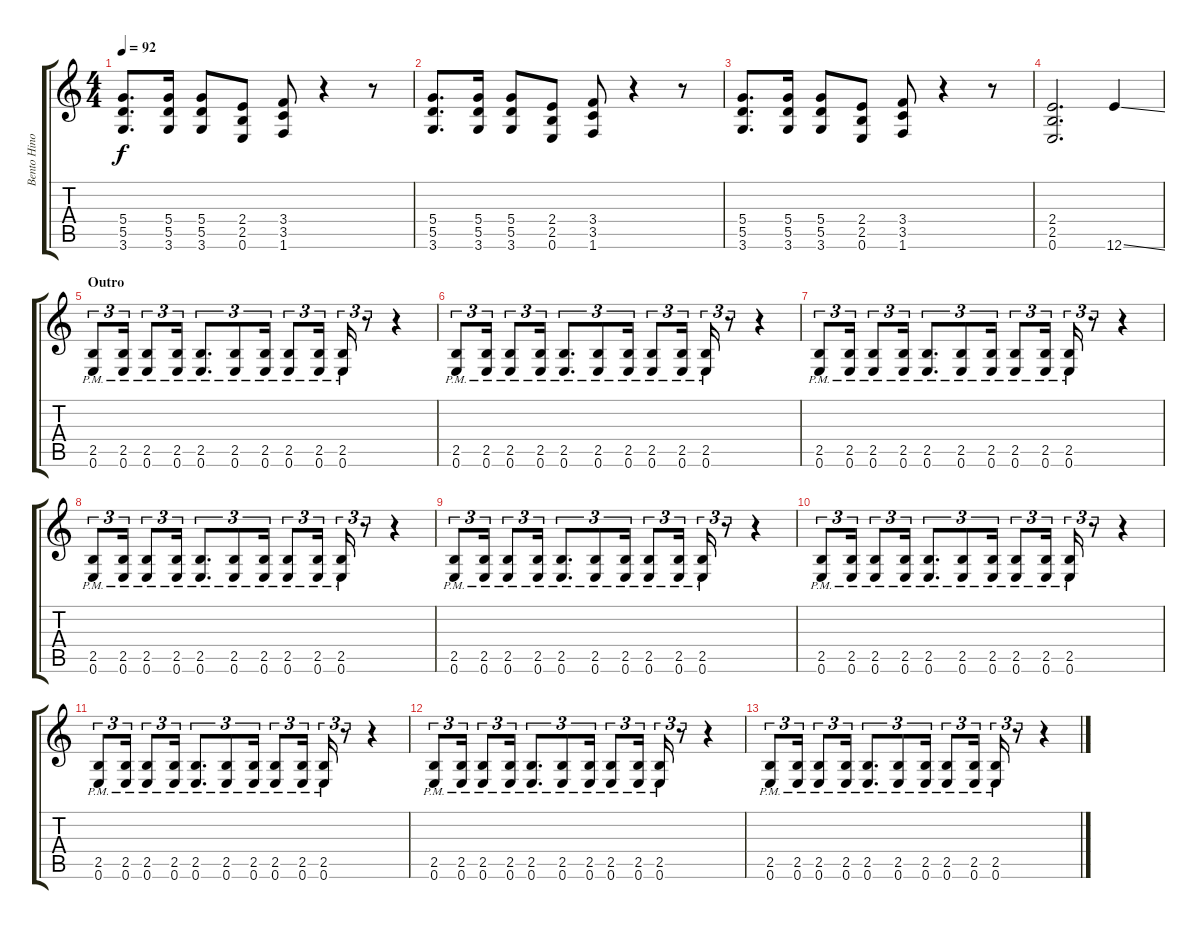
\track ("Bento Hinoto" "Bento Hino") {instrument distortionguitar}
\staff {score tabs}
\tuning (E4 B3 G3 D3 A2 E2) {hide}
\ts (4 4)
\tempo 92
\clef g2
\ks c
(5.4 5.5 3.6).8{d dy f} (5.4 5.5 3.6).16 (5.4 5.5 3.6).8 (2.4 2.5 0.6).8 (3.4 3.5 1.6).8 r.4 r.8 |
(5.4 5.5 3.6).8{d} (5.4 5.5 3.6).16 (5.4 5.5 3.6).8 (2.4 2.5 0.6).8 (3.4 3.5 1.6).8 r.4 r.8 |
(5.4 5.5 3.6).8{d} (5.4 5.5 3.6).16 (5.4 5.5 3.6).8 (2.4 2.5 0.6).8 (3.4 3.5 1.6).8 r.4 r.8 |
(2.4 2.5 0.6).2{d} 12.6{ss}.4 |
\section ("" "Outro")
(2.5{pm} 0.6{pm}).8{tu (3 2)} (2.5{pm} 0.6{pm}).16{tu (3 2)} (2.5{pm} 0.6{pm}).8{tu (3 2)} (2.5{pm} 0.6{pm}).16{tu (3 2)} (2.5{pm} 0.6{pm}).8{d tu (3 2)} (2.5{pm} 0.6{pm}).8{tu (3 2)} (2.5{pm} 0.6{pm}).16{tu (3 2)} (2.5{pm} 0.6{pm}).8{tu (3 2)} (2.5{pm} 0.6{pm}).16{tu (3 2)} (2.5{pm} 0.6{pm}).16{tu (3 2)} r.8{tu (3 2)} r.4 |
(2.5{pm} 0.6{pm}).8{tu (3 2)} (2.5{pm} 0.6{pm}).16{tu (3 2)} (2.5{pm} 0.6{pm}).8{tu (3 2)} (2.5{pm} 0.6{pm}).16{tu (3 2)} (2.5{pm} 0.6{pm}).8{d tu (3 2)} (2.5{pm} 0.6{pm}).8{tu (3 2)} (2.5{pm} 0.6{pm}).16{tu (3 2)} (2.5{pm} 0.6{pm}).8{tu (3 2)} (2.5{pm} 0.6{pm}).16{tu (3 2)} (2.5{pm} 0.6{pm}).16{tu (3 2)} r.8{tu (3 2)} r.4 |
(2.5{pm} 0.6{pm}).8{tu (3 2)} (2.5{pm} 0.6{pm}).16{tu (3 2)} (2.5{pm} 0.6{pm}).8{tu (3 2)} (2.5{pm} 0.6{pm}).16{tu (3 2)} (2.5{pm} 0.6{pm}).8{d tu (3 2)} (2.5{pm} 0.6{pm}).8{tu (3 2)} (2.5{pm} 0.6{pm}).16{tu (3 2)} (2.5{pm} 0.6{pm}).8{tu (3 2)} (2.5{pm} 0.6{pm}).16{tu (3 2)} (2.5{pm} 0.6{pm}).16{tu (3 2)} r.8{tu (3 2)} r.4 |
(2.5{pm} 0.6{pm}).8{tu (3 2)} (2.5{pm} 0.6{pm}).16{tu (3 2)} (2.5{pm} 0.6{pm}).8{tu (3 2)} (2.5{pm} 0.6{pm}).16{tu (3 2)} (2.5{pm} 0.6{pm}).8{d tu (3 2)} (2.5{pm} 0.6{pm}).8{tu (3 2)} (2.5{pm} 0.6{pm}).16{tu (3 2)} (2.5{pm} 0.6{pm}).8{tu (3 2)} (2.5{pm} 0.6{pm}).16{tu (3 2)} (2.5{pm} 0.6{pm}).16{tu (3 2)} r.8{tu (3 2)} r.4 |
(2.5{pm} 0.6{pm}).8{tu (3 2)} (2.5{pm} 0.6{pm}).16{tu (3 2)} (2.5{pm} 0.6{pm}).8{tu (3 2)} (2.5{pm} 0.6{pm}).16{tu (3 2)} (2.5{pm} 0.6{pm}).8{d tu (3 2)} (2.5{pm} 0.6{pm}).8{tu (3 2)} (2.5{pm} 0.6{pm}).16{tu (3 2)} (2.5{pm} 0.6{pm}).8{tu (3 2)} (2.5{pm} 0.6{pm}).16{tu (3 2)} (2.5{pm} 0.6{pm}).16{tu (3 2)} r.8{tu (3 2)} r.4{volume 0} |
(2.5{pm} 0.6{pm}).8{tu (3 2)} (2.5{pm} 0.6{pm}).16{tu (3 2)} (2.5{pm} 0.6{pm}).8{tu (3 2)} (2.5{pm} 0.6{pm}).16{tu (3 2)} (2.5{pm} 0.6{pm}).8{d tu (3 2)} (2.5{pm} 0.6{pm}).8{tu (3 2)} (2.5{pm} 0.6{pm}).16{tu (3 2)} (2.5{pm} 0.6{pm}).8{tu (3 2)} (2.5{pm} 0.6{pm}).16{tu (3 2)} (2.5{pm} 0.6{pm}).16{tu (3 2)} r.8{tu (3 2)} r.4 |
(2.5{pm} 0.6{pm}).8{tu (3 2)} (2.5{pm} 0.6{pm}).16{tu (3 2)} (2.5{pm} 0.6{pm}).8{tu (3 2)} (2.5{pm} 0.6{pm}).16{tu (3 2)} (2.5{pm} 0.6{pm}).8{d tu (3 2)} (2.5{pm} 0.6{pm}).8{tu (3 2)} (2.5{pm} 0.6{pm}).16{tu (3 2)} (2.5{pm} 0.6{pm}).8{tu (3 2)} (2.5{pm} 0.6{pm}).16{tu (3 2)} (2.5{pm} 0.6{pm}).16{tu (3 2)} r.8{tu (3 2)} r.4 |
(2.5{pm} 0.6{pm}).8{tu (3 2)} (2.5{pm} 0.6{pm}).16{tu (3 2)} (2.5{pm} 0.6{pm}).8{tu (3 2)} (2.5{pm} 0.6{pm}).16{tu (3 2)} (2.5{pm} 0.6{pm}).8{d tu (3 2)} (2.5{pm} 0.6{pm}).8{tu (3 2)} (2.5{pm} 0.6{pm}).16{tu (3 2)} (2.5{pm} 0.6{pm}).8{tu (3 2)} (2.5{pm} 0.6{pm}).16{tu (3 2)} (2.5{pm} 0.6{pm}).16{tu (3 2)} r.8{tu (3 2)} r.4 |
(2.5{pm} 0.6{pm}).8{tu (3 2)} (2.5{pm} 0.6{pm}).16{tu (3 2)} (2.5{pm} 0.6{pm}).8{tu (3 2)} (2.5{pm} 0.6{pm}).16{tu (3 2)} (2.5{pm} 0.6{pm}).8{d tu (3 2)} (2.5{pm} 0.6{pm}).8{tu (3 2)} (2.5{pm} 0.6{pm}).16{tu (3 2)} (2.5{pm} 0.6{pm}).8{tu (3 2)} (2.5{pm} 0.6{pm}).16{tu (3 2)} (2.5{pm} 0.6{pm}).16{tu (3 2)} r.8{tu (3 2)} r.4
